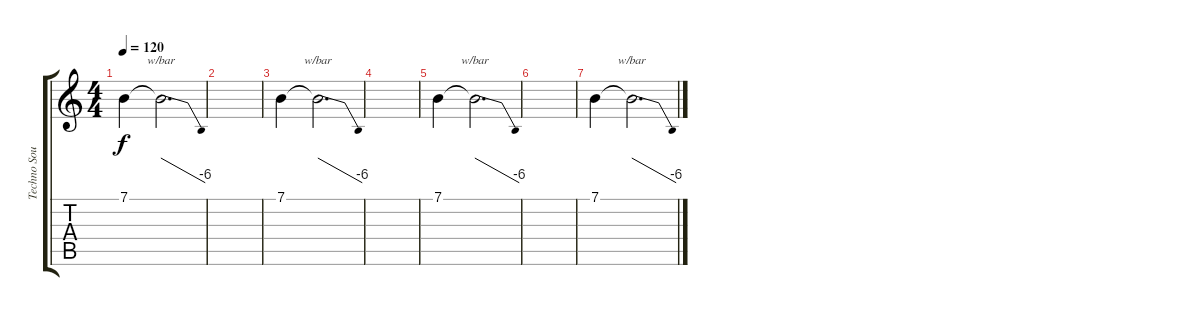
\track ("Techno Sound" "Techno Sou") {instrument lead5charang}
\staff {score tabs}
\tuning (E4 B3 G3 D3 A2 E2) {hide}
\ts (4 4)
\tempo 120
\clef g2
\ks c
7.1.4{dy f} 7.1{t}.2{d tbe (dive default 0 0 60 -24)} |
|
7.1.4 7.1{t}.2{d tbe (dive default 0 0 60 -24)} |
|
7.1.4 7.1{t}.2{d tbe (dive default 0 0 60 -24)} |
|
7.1.4 7.1{t}.2{d tbe (dive default 0 0 60 -24)}
